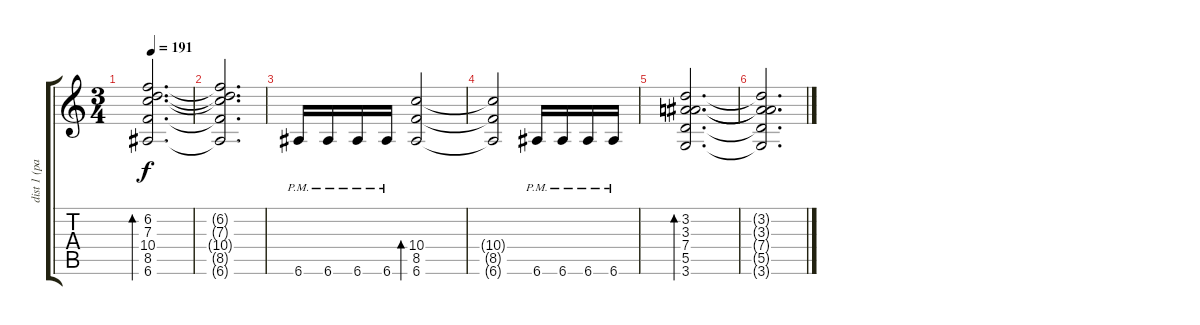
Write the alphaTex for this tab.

\track ("dist 1 (paul)" "dist 1 (pa") {instrument distortionguitar}
\staff {score tabs}
\tuning (E4 B3 G3 D3 A2 E2) {hide}
\ts (3 4)
\tempo 191
\clef g2
\ks c
(6.2 7.3 10.4 8.5 6.6).2{d bd 240 dy f} |
(6.2{t} 7.3{t} 10.4{t} 8.5{t} 6.6{t}).2{d} |
6.6{pm}.16 6.6{pm}.16 6.6{pm}.16 6.6{pm}.16 (10.4 8.5 6.6).2{bd 60} |
(10.4{t} 8.5{t} 6.6{t}).2 6.6{pm}.16 6.6{pm}.16 6.6{pm}.16 6.6{pm}.16 |
(3.2 3.3 7.4 5.5 3.6).2{d bd 120} |
(3.2{t} 3.3{t} 7.4{t} 5.5{t} 3.6{t}).2{d}
